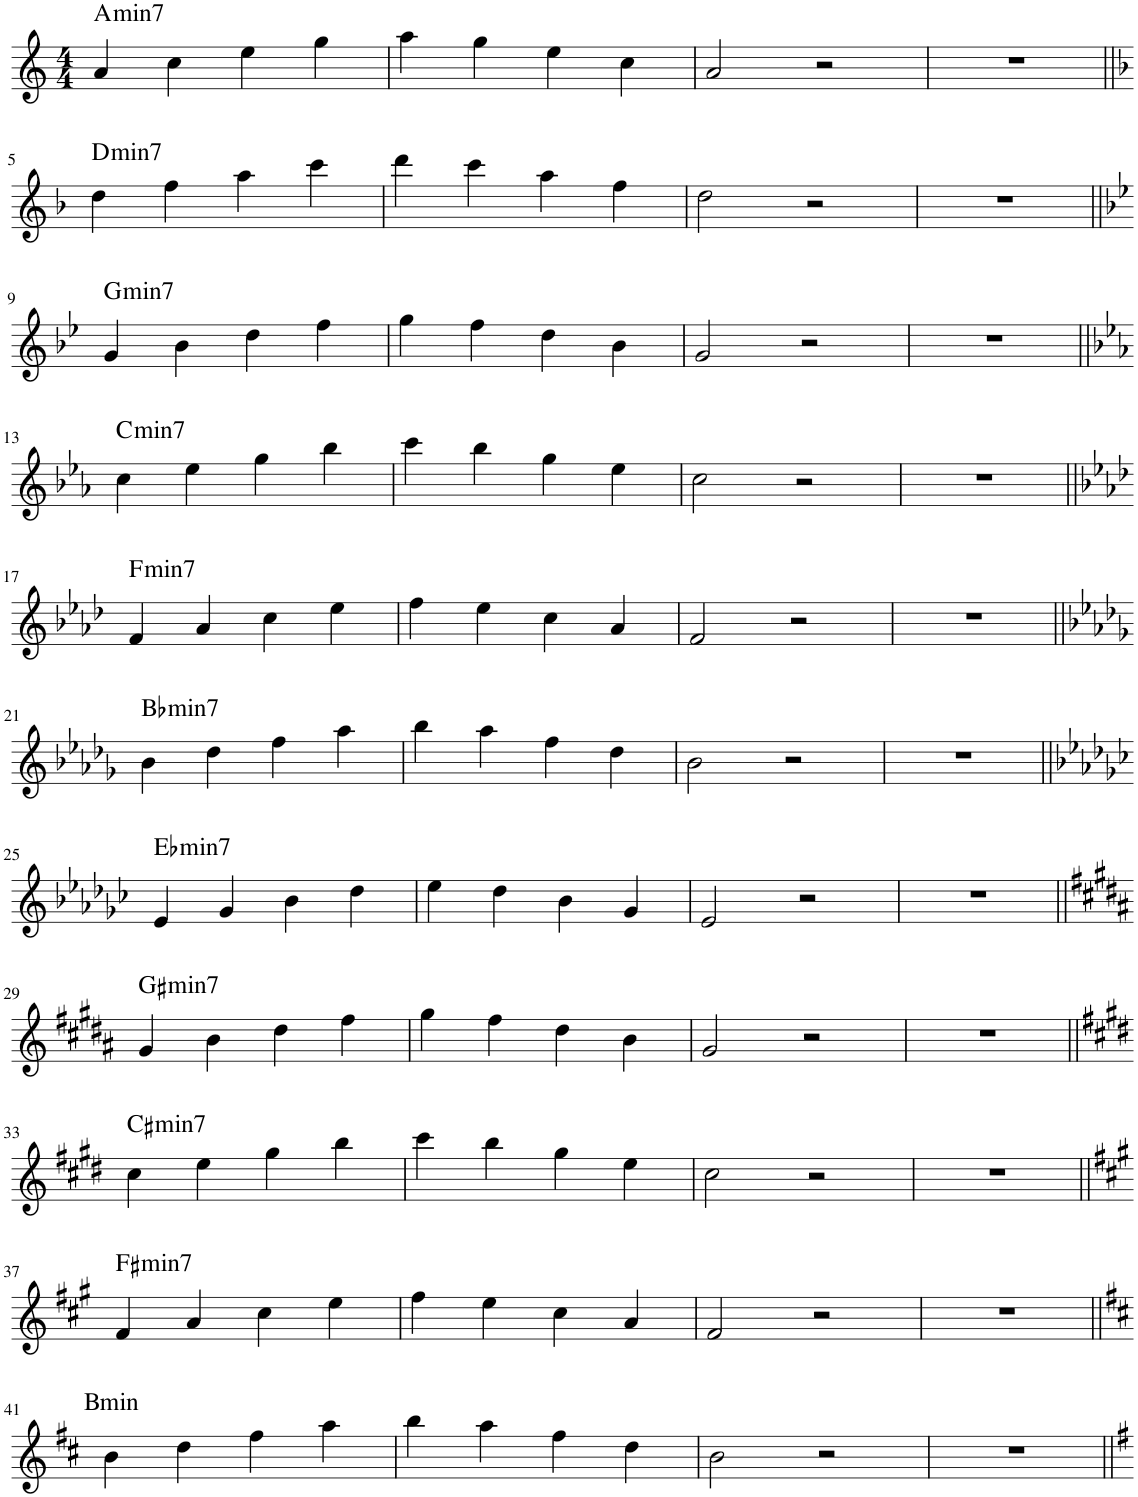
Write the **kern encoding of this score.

**kern	**harte
*part1	*part1
*staff1	*
*I"Piano	*
*I'Pno.	*
*clefG2	*
*k[]	*
*M4/4	*
=1	=1
!	!LO:H:kt=min7
4a/	A:min7
4cc\	.
4ee\	.
4gg\	.
=2	=2
4aa\	.
4gg\	.
4ee\	.
4cc\	.
=3	=3
2a/	.
2r	.
=4	=4
1r	.
!!LO:LB:g=z
=5||	=5||
*k[b-]	*
!	!LO:H:kt=min7
4dd\	D:min7
4ff\	.
4aa\	.
4ccc\	.
=6	=6
4ddd\	.
4ccc\	.
4aa\	.
4ff\	.
=7	=7
2dd\	.
2r	.
=8	=8
1r	.
!!LO:LB:g=z
=9||	=9||
*k[b-e-]	*
!	!LO:H:kt=min7
4g/	G:min7
4b-\	.
4dd\	.
4ff\	.
=10	=10
4gg\	.
4ff\	.
4dd\	.
4b-\	.
=11	=11
2g/	.
2r	.
=12	=12
1r	.
!!LO:LB:g=z
=13||	=13||
*k[b-e-a-]	*
!	!LO:H:kt=min7
4cc\	C:min7
4ee-\	.
4gg\	.
4bb-\	.
=14	=14
4ccc\	.
4bb-\	.
4gg\	.
4ee-\	.
=15	=15
2cc\	.
2r	.
=16	=16
1r	.
!!LO:LB:g=z
=17||	=17||
*k[b-e-a-d-]	*
!	!LO:H:kt=min7
4f/	F:min7
4a-/	.
4cc\	.
4ee-\	.
=18	=18
4ff\	.
4ee-\	.
4cc\	.
4a-/	.
=19	=19
2f/	.
2r	.
=20	=20
1r	.
!!LO:LB:g=z
=21||	=21||
*k[b-e-a-d-g-]	*
!	!LO:H:kt=min7
4b-\	Bb:min7
4dd-\	.
4ff\	.
4aa-\	.
=22	=22
4bb-\	.
4aa-\	.
4ff\	.
4dd-\	.
=23	=23
2b-\	.
2r	.
=24	=24
1r	.
!!LO:LB:g=z
=25||	=25||
*k[b-e-a-d-g-c-]	*
!	!LO:H:kt=min7
4e-/	Eb:min7
4g-/	.
4b-\	.
4dd-\	.
=26	=26
4ee-\	.
4dd-\	.
4b-\	.
4g-/	.
=27	=27
2e-/	.
2r	.
=28	=28
1r	.
!!LO:LB:g=z
=29||	=29||
*k[f#c#g#d#a#]	*
!	!LO:H:kt=min7
4g#/	G#:min7
4b\	.
4dd#\	.
4ff#\	.
=30	=30
4gg#\	.
4ff#\	.
4dd#\	.
4b\	.
=31	=31
2g#/	.
2r	.
=32	=32
1r	.
!!LO:LB:g=z
=33||	=33||
*k[f#c#g#d#]	*
!	!LO:H:kt=min7
4cc#\	C#:min7
4ee\	.
4gg#\	.
4bb\	.
=34	=34
4ccc#\	.
4bb\	.
4gg#\	.
4ee\	.
=35	=35
2cc#\	.
2r	.
=36	=36
1r	.
!!LO:LB:g=z
=37||	=37||
*k[f#c#g#]	*
!	!LO:H:kt=min7
4f#/	F#:min7
4a/	.
4cc#\	.
4ee\	.
=38	=38
4ff#\	.
4ee\	.
4cc#\	.
4a/	.
=39	=39
2f#/	.
2r	.
=40	=40
1r	.
!!LO:LB:g=z
=41||	=41||
*k[f#c#]	*
!LO:TX:a:t=Bmin	!
4b\	.
4dd\	.
4ff#\	.
4aa\	.
=42	=42
4bb\	.
4aa\	.
4ff#\	.
4dd\	.
=43	=43
2b\	.
2r	.
=44	=44
1r	.
=||	=||
*-	*-
